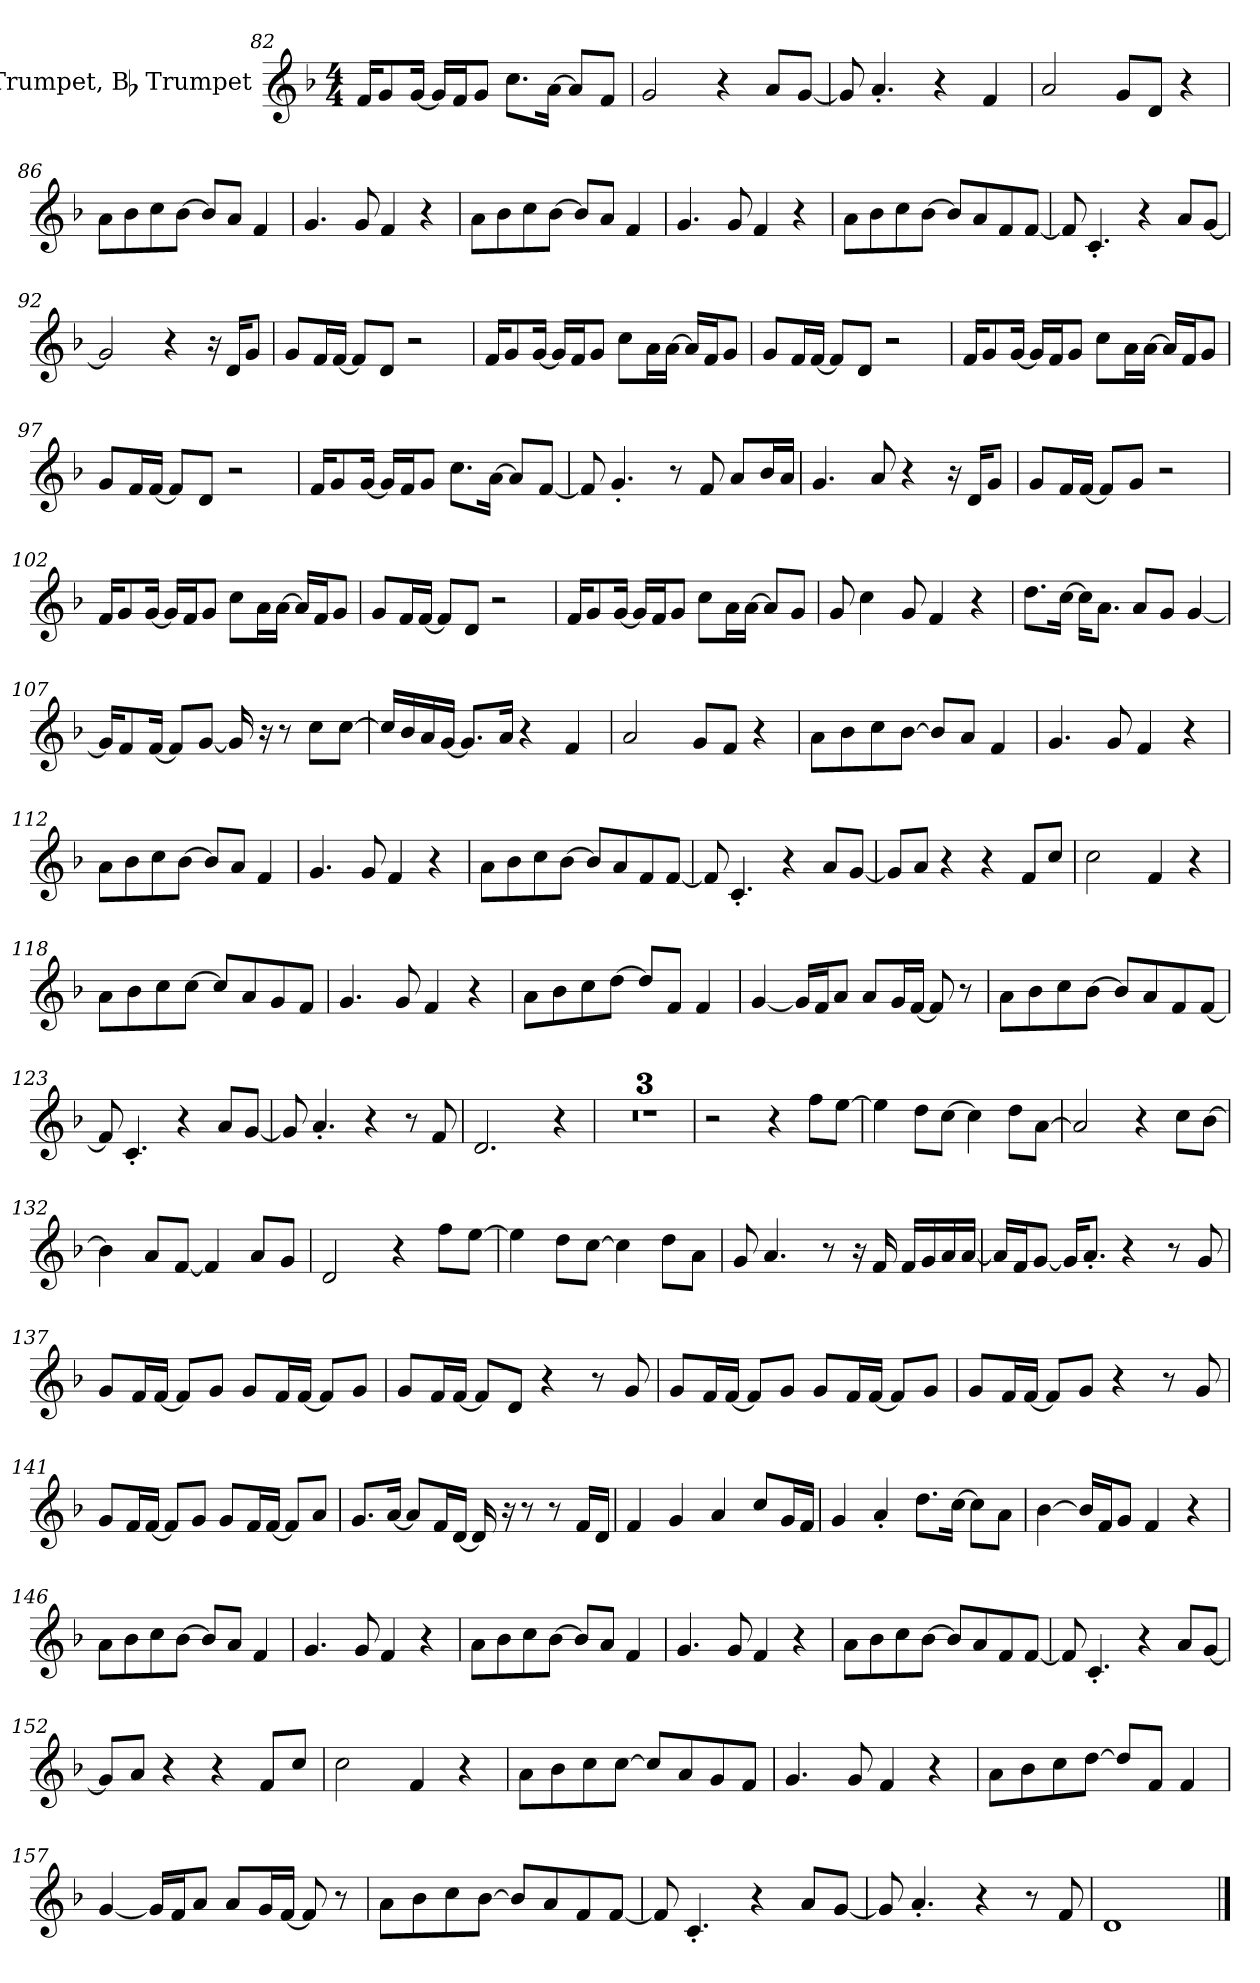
**kern
*part1
*staff1
*I"Trumpet, Bb Trumpet
*I'Tpt.
*clefG2
*ITrd1c2
*k[b-e-a-]
*M4/4
=82
16e-/KL
8f/
[16f/Jk
16f/LL]
16e-/J
8f/J
8.b-\L
[16g\Jk
8g/L]
8e-/J
=83
2f/
4r
8g/L
[8f/J
=84
8f/]
4.g'/
4r
4e-/
!!LO:LB:g=z
=85
2g/
8f/L
8c/J
4r
=86
8g\L
8a-\
8b-\
[8a-\J
8a-/L]
8g/J
4e-/
=87
4.f/
8f/
4e-/
4r
=88
8g\L
8a-\
8b-\
[8a-\J
8a-/L]
8g/J
4e-/
=89
4.f/
8f/
4e-/
4r
=90
8g\L
8a-\
8b-\
[8a-\J
8a-/L]
8g/
8e-/
[8e-/J
!!LO:LB:g=z
=91
8e-/]
4.B-'/
4r
8g/L
[8f/J
=92
2f/]
4r
16r
16c/KL
8f/J
=93
8f/L
16e-/L
[16e-/JJ
8e-/L]
8c/J
2r
=94
16e-/KL
8f/
[16f/Jk
16f/LL]
16e-/J
8f/J
8b-\L
16g\L
[16g\JJ
16g/LL]
16e-/J
8f/J
=95
8f/L
16e-/L
[16e-/JJ
8e-/L]
8c/J
2r
!!LO:LB:g=z
=96
16e-/KL
8f/
[16f/Jk
16f/LL]
16e-/J
8f/J
8b-\L
16g\L
[16g\JJ
16g/LL]
16e-/J
8f/J
=97
8f/L
16e-/L
[16e-/JJ
8e-/L]
8c/J
2r
=98
16e-/KL
8f/
[16f/Jk
16f/LL]
16e-/J
8f/J
8.b-\L
[16g\Jk
8g/L]
[8e-/J
=99
8e-/]
4.f'/
8r
8e-/
8g/L
16a-/L
16g/JJ
!!LO:LB:g=z
=100
4.f/
8g/
4r
16r
16c/KL
8f/J
=101
8f/L
16e-/L
[16e-/JJ
8e-/L]
8f/J
2r
=102
16e-/KL
8f/
[16f/Jk
16f/LL]
16e-/J
8f/J
8b-\L
16g\L
[16g\JJ
16g/LL]
16e-/J
8f/J
=103
8f/L
16e-/L
[16e-/JJ
8e-/L]
8c/J
2r
!!LO:LB:g=z
=104
16e-/KL
8f/
[16f/Jk
16f/LL]
16e-/J
8f/J
8b-\L
16g\L
[16g\JJ
8g/L]
8f/J
=105
8f/
4b-\
8f/
4e-/
4r
=106
8.cc\L
[16b-\Jk
16b-\KL]
8.g\J
8g/L
8f/J
[4f/
=107
16f/KL]
8e-/
[16e-/Jk
8e-/L]
[8f/J
16f/]
16r
8r
8b-\L
[8b-\J
!!LO:LB:g=z
=108
16b-/LL]
16a-/
16g/
[16f/JJ
8.f/L]
16g/Jk
4r
4e-/
=109
2g/
8f/L
8e-/J
4r
=110
8g\L
8a-\
8b-\
[8a-\J
8a-/L]
8g/J
4e-/
=111
4.f/
8f/
4e-/
4r
=112
8g\L
8a-\
8b-\
[8a-\J
8a-/L]
8g/J
4e-/
!!LO:PB:g=z
=113
4.f/
8f/
4e-/
4r
=114
8g\L
8a-\
8b-\
[8a-\J
8a-/L]
8g/
8e-/
[8e-/J
=115
8e-/]
4.B-'/
4r
8g/L
[8f/J
=116
8f/L]
8g/J
4r
4r
8e-/L
8b-/J
=117
2b-\
4e-/
4r
=118
8g\L
8a-\
8b-\
[8b-\J
8b-/L]
8g/
8f/
8e-/J
!!LO:LB:g=z
=119
4.f/
8f/
4e-/
4r
=120
8g\L
8a-\
8b-\
[8cc\J
8cc/L]
8e-/J
4e-/
=121
[4f/
16f/LL]
16e-/J
8g/J
8g/L
16f/L
[16e-/JJ
8e-/]
8r
=122
8g\L
8a-\
8b-\
[8a-\J
8a-/L]
8g/
8e-/
[8e-/J
=123
8e-/]
4.B-'/
4r
8g/L
[8f/J
!!LO:LB:g=z
=124
8f/]
4.g'/
4r
8r
8e-/
=125
2.c/
4r
=126
1r
=127
1r
=128
1r
=129
2r
4r
8ee-\L
[8dd\J
=130
4dd\]
8cc\L
[8b-\J
4b-\]
8cc\L
[8g\J
=131
2g/]
4r
8b-\L
[8a-\J
!!LO:LB:g=z
=132
4a-\]
8g/L
[8e-/J
4e-/]
8g/L
8f/J
=133
2c/
4r
8ee-\L
[8dd\J
=134
4dd\]
8cc\L
[8b-\J
4b-\]
8cc\L
8g\J
=135
8f/
4.g/
8r
16r
16e-/
16e-/LL
16f/
16g/
[16g/JJ
!!LO:LB:g=z
=136
16g/LL]
16e-/J
[8f/J
16f/KL]
8.g'/J
4r
8r
8f/
=137
8f/L
16e-/L
[16e-/JJ
8e-/L]
8f/J
8f/L
16e-/L
[16e-/JJ
8e-/L]
8f/J
=138
8f/L
16e-/L
[16e-/JJ
8e-/L]
8c/J
4r
8r
8f/
=139
8f/L
16e-/L
[16e-/JJ
8e-/L]
8f/J
8f/L
16e-/L
[16e-/JJ
8e-/L]
8f/J
!!LO:LB:g=z
=140
8f/L
16e-/L
[16e-/JJ
8e-/L]
8f/J
4r
8r
8f/
=141
8f/L
16e-/L
[16e-/JJ
8e-/L]
8f/J
8f/L
16e-/L
[16e-/JJ
8e-/L]
8g/J
=142
8.f/L
[16g/Jk
8g/L]
16e-/L
[16c/JJ
16c/]
16r
8r
8r
16e-/LL
16c/JJ
=143
4e-/
4f/
4g/
8b-/L
16f/L
16e-/JJ
!!LO:LB:g=z
=144
4f/
4g'/
8.cc\L
[16b-\Jk
8b-\L]
8g\J
=145
[4a-\
16a-/LL]
16e-/J
8f/J
4e-/
4r
=146
8g\L
8a-\
8b-\
[8a-\J
8a-/L]
8g/J
4e-/
=147
4.f/
8f/
4e-/
4r
=148
8g\L
8a-\
8b-\
[8a-\J
8a-/L]
8g/J
4e-/
!!LO:LB:g=z
=149
4.f/
8f/
4e-/
4r
=150
8g\L
8a-\
8b-\
[8a-\J
8a-/L]
8g/
8e-/
[8e-/J
=151
8e-/]
4.B-'/
4r
8g/L
[8f/J
=152
8f/L]
8g/J
4r
4r
8e-/L
8b-/J
=153
2b-\
4e-/
4r
=154
8g\L
8a-\
8b-\
[8b-\J
8b-/L]
8g/
8f/
8e-/J
!!LO:LB:g=z
=155
4.f/
8f/
4e-/
4r
=156
8g\L
8a-\
8b-\
[8cc\J
8cc/L]
8e-/J
4e-/
=157
[4f/
16f/LL]
16e-/J
8g/J
8g/L
16f/L
[16e-/JJ
8e-/]
8r
=158
8g\L
8a-\
8b-\
[8a-\J
8a-/L]
8g/
8e-/
[8e-/J
=159
8e-/]
4.B-'/
4r
8g/L
[8f/J
!!LO:LB:g=z
=160
8f/]
4.g'/
4r
8r
8e-/
=161
1c
==
*-
